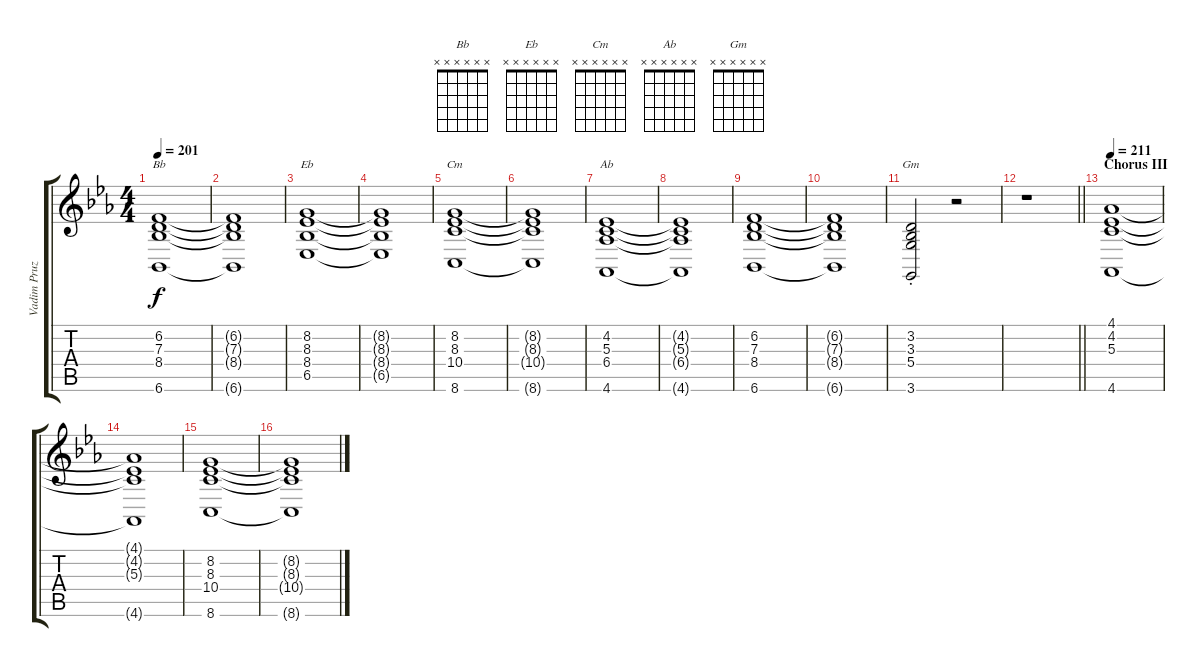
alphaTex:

\track ("Vadim Pruzhanov (Keyboard - Strings)" "Vadim Pruz") {instrument stringensemble1}
\staff {score tabs}
\tuning (E4 B3 G3 D3 A2 E2) {hide}
\chord ("Bb" x x x x x x)
\chord ("Eb" x x x x x x)
\chord ("Cm" x x x x x x)
\chord ("Ab" x x x x x x)
\chord ("Gm" x x x x x x)
\ts (4 4)
\tempo 201
\clef g2
\ks eb
(6.2 7.3 8.4 6.6).1{ch "Bb" dy f} |
(6.2{t} 7.3{t} 8.4{t} 6.6{t}).1 |
(8.2 8.3 8.4 6.5).1{ch "Eb"} |
(8.2{t} 8.3{t} 8.4{t} 6.5{t}).1 |
(8.2 8.3 10.4 8.6).1{ch "Cm"} |
(8.2{t} 8.3{t} 10.4{t} 8.6{t}).1 |
(4.2 5.3 6.4 4.6).1{ch "Ab"} |
(4.2{t} 5.3{t} 6.4{t} 4.6{t}).1 |
(6.2 7.3 8.4 6.6).1 |
(6.2{t} 7.3{t} 8.4{t} 6.6{t}).1 |
(3.2{st} 3.3{st} 5.4{st} 3.6{st}).2{ch "Gm"} r.2 |
\barLineRight lightlight
r.1 |
\section ("" "Chorus III")
\tempo 211
(4.1 4.2 5.3 4.6).1 |
(4.1{t} 4.2{t} 5.3{t} 4.6{t}).1 |
(8.2 8.3 10.4 8.6).1 |
(8.2{t} 8.3{t} 10.4{t} 8.6{t}).1
